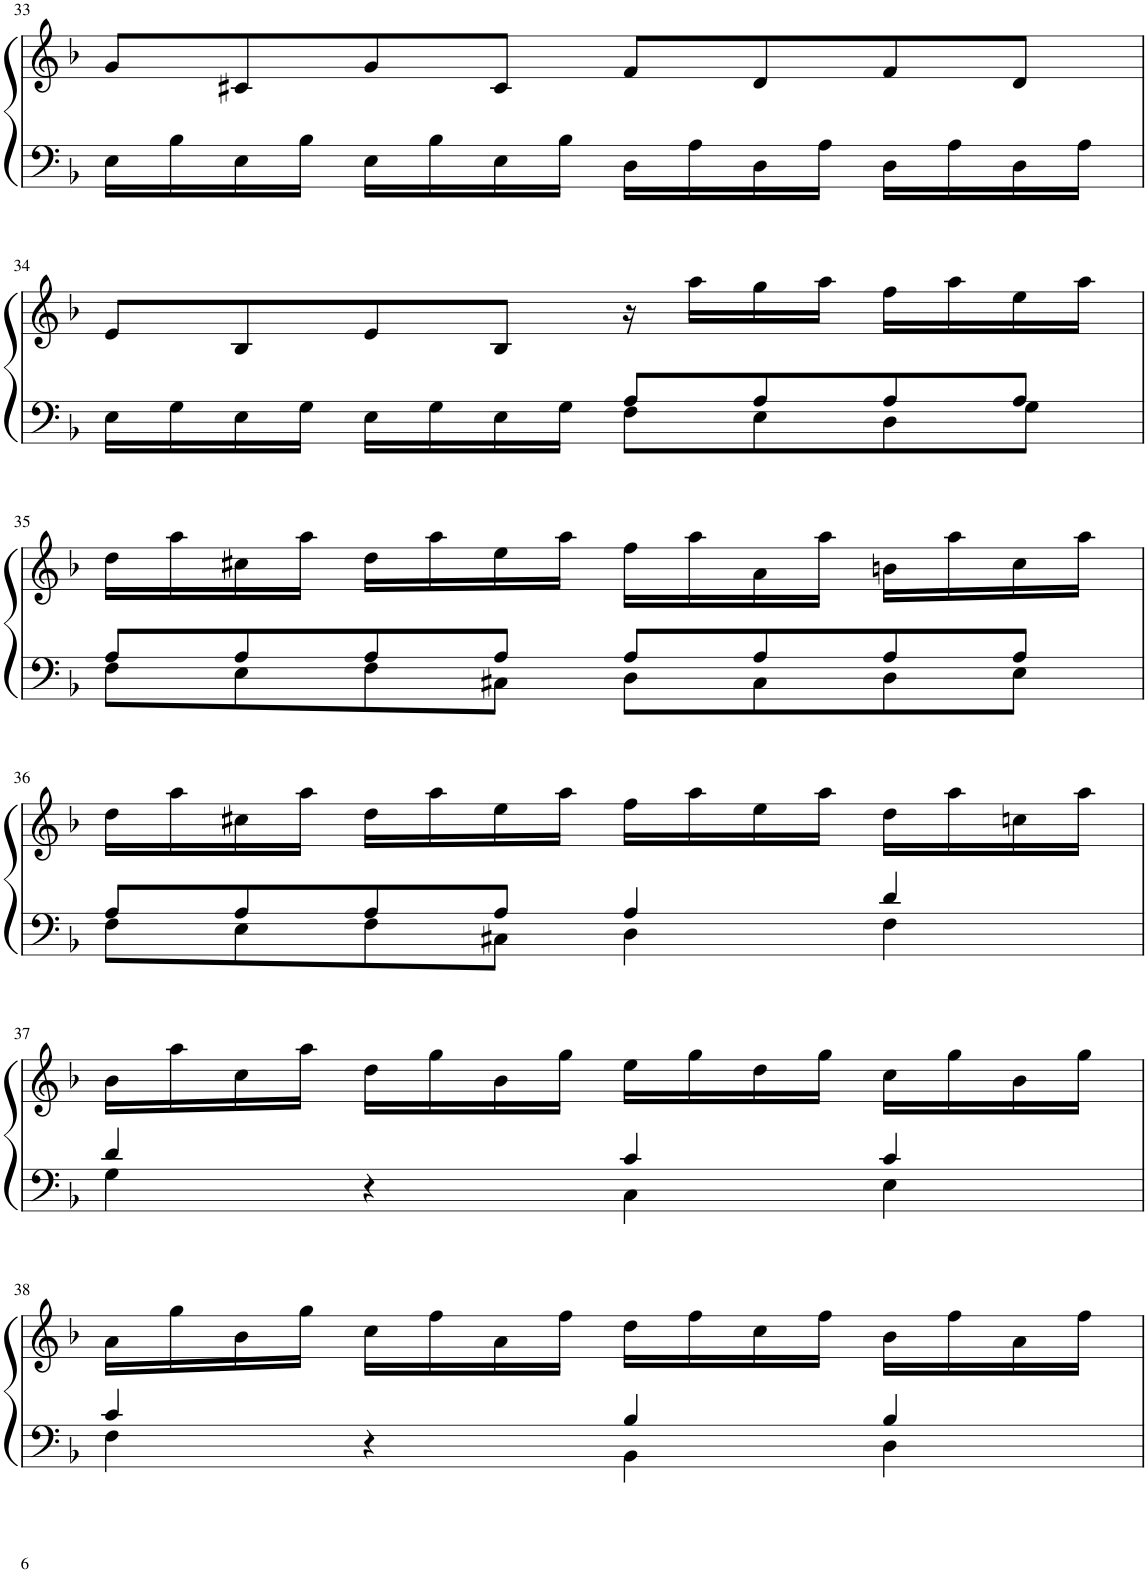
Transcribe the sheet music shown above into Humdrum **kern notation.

**kern	**kern
*part1	*part1
*staff2	*staff1
*I"Piano	*
*I'Pno.	*
!!LO:PB:g=z
*clefF4	*clefG2
*k[b-]	*k[b-]
*M4/4	*M4/4
*met(c)	*met(c)
=33	=33
16E\LL	8g/L
16B-\	.
16E\	8c#X/
16B-\JJ	.
16E\LL	8g/
16B-\	.
16E\	8c#/J
16B-\JJ	.
16D\LL	8f'/L
16A\	.
16D\	8d'/
16A\JJ	.
16D\LL	8f'/
16A\	.
16D\	8d'/J
16A\JJ	.
!!LO:LB:g=z
=34	=34
*^	*
16E\LL	2ryy	8e/L
16G\	.	.
16E\	.	8B-/
16G\JJ	.	.
16E\LL	.	8e/
16G\	.	.
16E\	.	8B-/J
16G\JJ	.	.
8A/L	8F\L	16r
.	.	16aa\LL
8A/	8E\	16gg\
.	.	16aa\JJ
8A/	8D\	16ff\LL
.	.	16aa\
8A/J	8G\J	16ee\
.	.	16aa\JJ
!!LO:LB:g=z
=35	=35	=35
8A/L	8F\L	16dd\LL
.	.	16aa\
8A/	8E\	16cc#X\
.	.	16aa\JJ
8A/	8F\	16dd\LL
.	.	16aa\
8A/J	8C#X\J	16ee\
.	.	16aa\JJ
8A/L	8D\L	16ff\LL
.	.	16aa\
8A/	8C#\	16a\
.	.	16aa\JJ
8A/	8D\	16bn\LL
.	.	16aa\
8A/J	8E\J	16cc#\
.	.	16aa\JJ
!!LO:LB:g=z
=36	=36	=36
8A/L	8F\L	16dd\LL
.	.	16aa\
8A/	8E\	16cc#X\
.	.	16aa\JJ
8A/	8F\	16dd\LL
.	.	16aa\
8A/J	8C#X\J	16ee\
.	.	16aa\JJ
4A/	4D\	16ff\LL
.	.	16aa\
.	.	16ee\
.	.	16aa\JJ
4d/	4F\	16dd\LL
.	.	16aa\
.	.	16ccn\
.	.	16aa\JJ
!!LO:LB:g=z
=37	=37	=37
4d/	4G\	16b-\LL
.	.	16aa\
.	.	16cc\
.	.	16aa\JJ
4r	4ryy	16dd\LL
.	.	16gg\
.	.	16b-\
.	.	16gg\JJ
4c/	4C\	16ee\LL
.	.	16gg\
.	.	16dd\
.	.	16gg\JJ
4c/	4E\	16cc\LL
.	.	16gg\
.	.	16b-\
.	.	16gg\JJ
!!LO:LB:g=z
=38	=38	=38
4c/	4F\	16a\LL
.	.	16gg\
.	.	16b-\
.	.	16gg\JJ
4r	4ryy	16cc\LL
.	.	16ff\
.	.	16a\
.	.	16ff\JJ
4B-/	4BB-\	16dd\LL
.	.	16ff\
.	.	16cc\
.	.	16ff\JJ
4B-/	4D\	16b-\LL
.	.	16ff\
.	.	16a\
.	.	16ff\JJ
*v	*v	*
=	=
*-	*-
